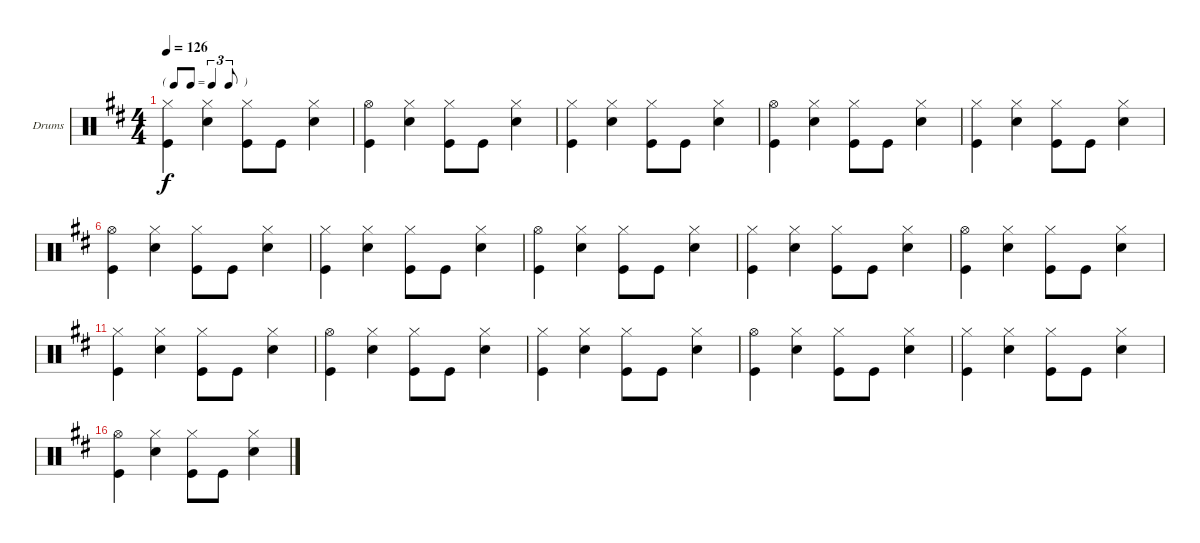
\bracketExtendMode nobrackets
\firstSystemTrackNameOrientation horizontal
\otherSystemsTrackNameOrientation horizontal
\defaultBarNumberDisplay FirstOfSystem
\track ("Drumkit" "Drums") {instrument percussion}
\staff {score}
\articulation defaults
\ts (4 4)
\tf triplet8th
\tempo 126
\clef neutral
\ks d
("Hi-Hat (closed)" "Kick (hit)").4{dy f} ("Hi-Hat (closed)" "Snare (hit) 2").4 ("Hi-Hat (closed)" "Kick (hit)").8 "Kick (hit)".8 ("Hi-Hat (closed)" "Snare (hit) 2").4 |
("Kick (hit)" "Hi-Hat (open)").4 ("Hi-Hat (closed)" "Snare (hit) 2").4 ("Hi-Hat (closed)" "Kick (hit)").8 "Kick (hit)".8 ("Hi-Hat (closed)" "Snare (hit) 2").4 |
("Hi-Hat (closed)" "Kick (hit)").4 ("Hi-Hat (closed)" "Snare (hit) 2").4 ("Hi-Hat (closed)" "Kick (hit)").8 "Kick (hit)".8 ("Hi-Hat (closed)" "Snare (hit) 2").4 |
("Kick (hit)" "Hi-Hat (open)").4 ("Hi-Hat (closed)" "Snare (hit) 2").4 ("Hi-Hat (closed)" "Kick (hit)").8 "Kick (hit)".8 ("Hi-Hat (closed)" "Snare (hit) 2").4 |
("Hi-Hat (closed)" "Kick (hit)").4 ("Hi-Hat (closed)" "Snare (hit) 2").4 ("Hi-Hat (closed)" "Kick (hit)").8 "Kick (hit)".8 ("Hi-Hat (closed)" "Snare (hit) 2").4 |
("Kick (hit)" "Hi-Hat (open)").4 ("Hi-Hat (closed)" "Snare (hit) 2").4 ("Hi-Hat (closed)" "Kick (hit)").8 "Kick (hit)".8 ("Hi-Hat (closed)" "Snare (hit) 2").4 |
("Hi-Hat (closed)" "Kick (hit)").4 ("Hi-Hat (closed)" "Snare (hit) 2").4 ("Hi-Hat (closed)" "Kick (hit)").8 "Kick (hit)".8 ("Hi-Hat (closed)" "Snare (hit) 2").4 |
("Kick (hit)" "Hi-Hat (open)").4 ("Hi-Hat (closed)" "Snare (hit) 2").4 ("Hi-Hat (closed)" "Kick (hit)").8 "Kick (hit)".8 ("Hi-Hat (closed)" "Snare (hit) 2").4 |
("Hi-Hat (closed)" "Kick (hit)").4 ("Hi-Hat (closed)" "Snare (hit) 2").4 ("Hi-Hat (closed)" "Kick (hit)").8 "Kick (hit)".8 ("Hi-Hat (closed)" "Snare (hit) 2").4 |
("Kick (hit)" "Hi-Hat (open)").4 ("Hi-Hat (closed)" "Snare (hit) 2").4 ("Hi-Hat (closed)" "Kick (hit)").8 "Kick (hit)".8 ("Hi-Hat (closed)" "Snare (hit) 2").4 |
("Hi-Hat (closed)" "Kick (hit)").4 ("Hi-Hat (closed)" "Snare (hit) 2").4 ("Hi-Hat (closed)" "Kick (hit)").8 "Kick (hit)".8 ("Hi-Hat (closed)" "Snare (hit) 2").4 |
("Kick (hit)" "Hi-Hat (open)").4 ("Hi-Hat (closed)" "Snare (hit) 2").4 ("Hi-Hat (closed)" "Kick (hit)").8 "Kick (hit)".8 ("Hi-Hat (closed)" "Snare (hit) 2").4 |
("Hi-Hat (closed)" "Kick (hit)").4 ("Hi-Hat (closed)" "Snare (hit) 2").4 ("Hi-Hat (closed)" "Kick (hit)").8 "Kick (hit)".8 ("Hi-Hat (closed)" "Snare (hit) 2").4 |
("Kick (hit)" "Hi-Hat (open)").4 ("Hi-Hat (closed)" "Snare (hit) 2").4 ("Hi-Hat (closed)" "Kick (hit)").8 "Kick (hit)".8 ("Hi-Hat (closed)" "Snare (hit) 2").4 |
("Hi-Hat (closed)" "Kick (hit)").4 ("Hi-Hat (closed)" "Snare (hit) 2").4 ("Hi-Hat (closed)" "Kick (hit)").8 "Kick (hit)".8 ("Hi-Hat (closed)" "Snare (hit) 2").4 |
("Kick (hit)" "Hi-Hat (open)").4 ("Hi-Hat (closed)" "Snare (hit) 2").4 ("Hi-Hat (closed)" "Kick (hit)").8 "Kick (hit)".8 ("Hi-Hat (closed)" "Snare (hit) 2").4
